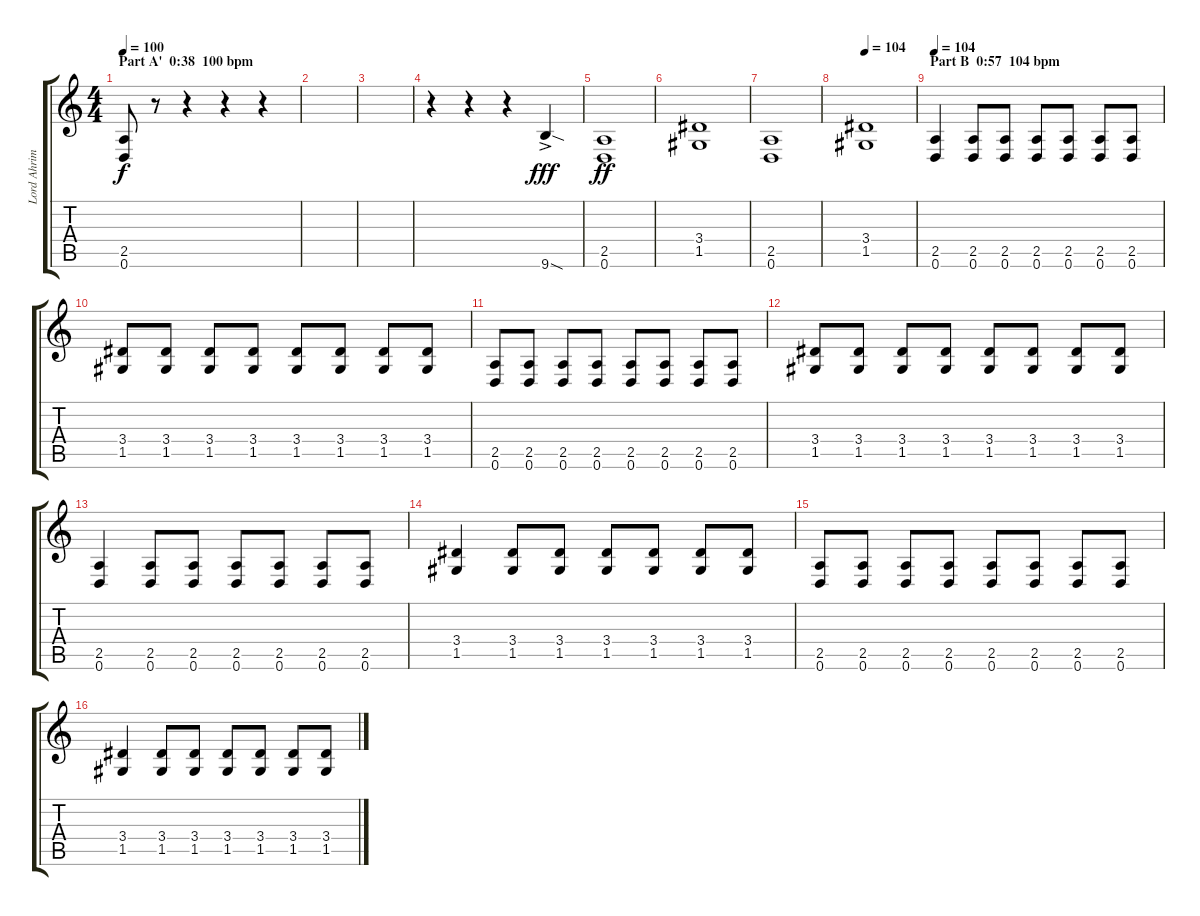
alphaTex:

\track ("Lord Ahrimam" "Lord Ahrim") {instrument distortionguitar}
\staff {score tabs}
\tuning (D4 A3 F3 C3 G2 D2) {hide}
\ts (4 4)
\section ("" "Part A'  0:38  100 bpm")
\tempo 100
\clef g2
\ks c
(2.5 0.6).8{dy f} r.8 r.4 r.4 r.4 |
|
|
r.4{volume 13} r.4 r.4 9.6{sod ac}.4{dy fff} |
(2.5 0.6).1{dy ff volume 12} |
(3.4 1.5).1 |
(2.5 0.6).1 |
\tempo 104
(3.4 1.5).1 |
\section ("" "Part B  0:57  104 bpm")
\tempo 104
(2.5 0.6).4 (2.5 0.6).8 (2.5 0.6).8 (2.5 0.6).8 (2.5 0.6).8 (2.5 0.6).8 (2.5 0.6).8 |
(3.4 1.5).8 (3.4 1.5).8 (3.4 1.5).8 (3.4 1.5).8 (3.4 1.5).8 (3.4 1.5).8 (3.4 1.5).8 (3.4 1.5).8 |
(2.5 0.6).8 (2.5 0.6).8 (2.5 0.6).8 (2.5 0.6).8 (2.5 0.6).8 (2.5 0.6).8 (2.5 0.6).8 (2.5 0.6).8 |
(3.4 1.5).8 (3.4 1.5).8 (3.4 1.5).8 (3.4 1.5).8 (3.4 1.5).8 (3.4 1.5).8 (3.4 1.5).8 (3.4 1.5).8 |
(2.5 0.6).4 (2.5 0.6).8 (2.5 0.6).8 (2.5 0.6).8 (2.5 0.6).8 (2.5 0.6).8 (2.5 0.6).8 |
(3.4 1.5).4 (3.4 1.5).8 (3.4 1.5).8 (3.4 1.5).8 (3.4 1.5).8 (3.4 1.5).8 (3.4 1.5).8 |
(2.5 0.6).8 (2.5 0.6).8 (2.5 0.6).8 (2.5 0.6).8 (2.5 0.6).8 (2.5 0.6).8 (2.5 0.6).8 (2.5 0.6).8 |
(3.4 1.5).4 (3.4 1.5).8 (3.4 1.5).8 (3.4 1.5).8 (3.4 1.5).8 (3.4 1.5).8 (3.4 1.5).8
